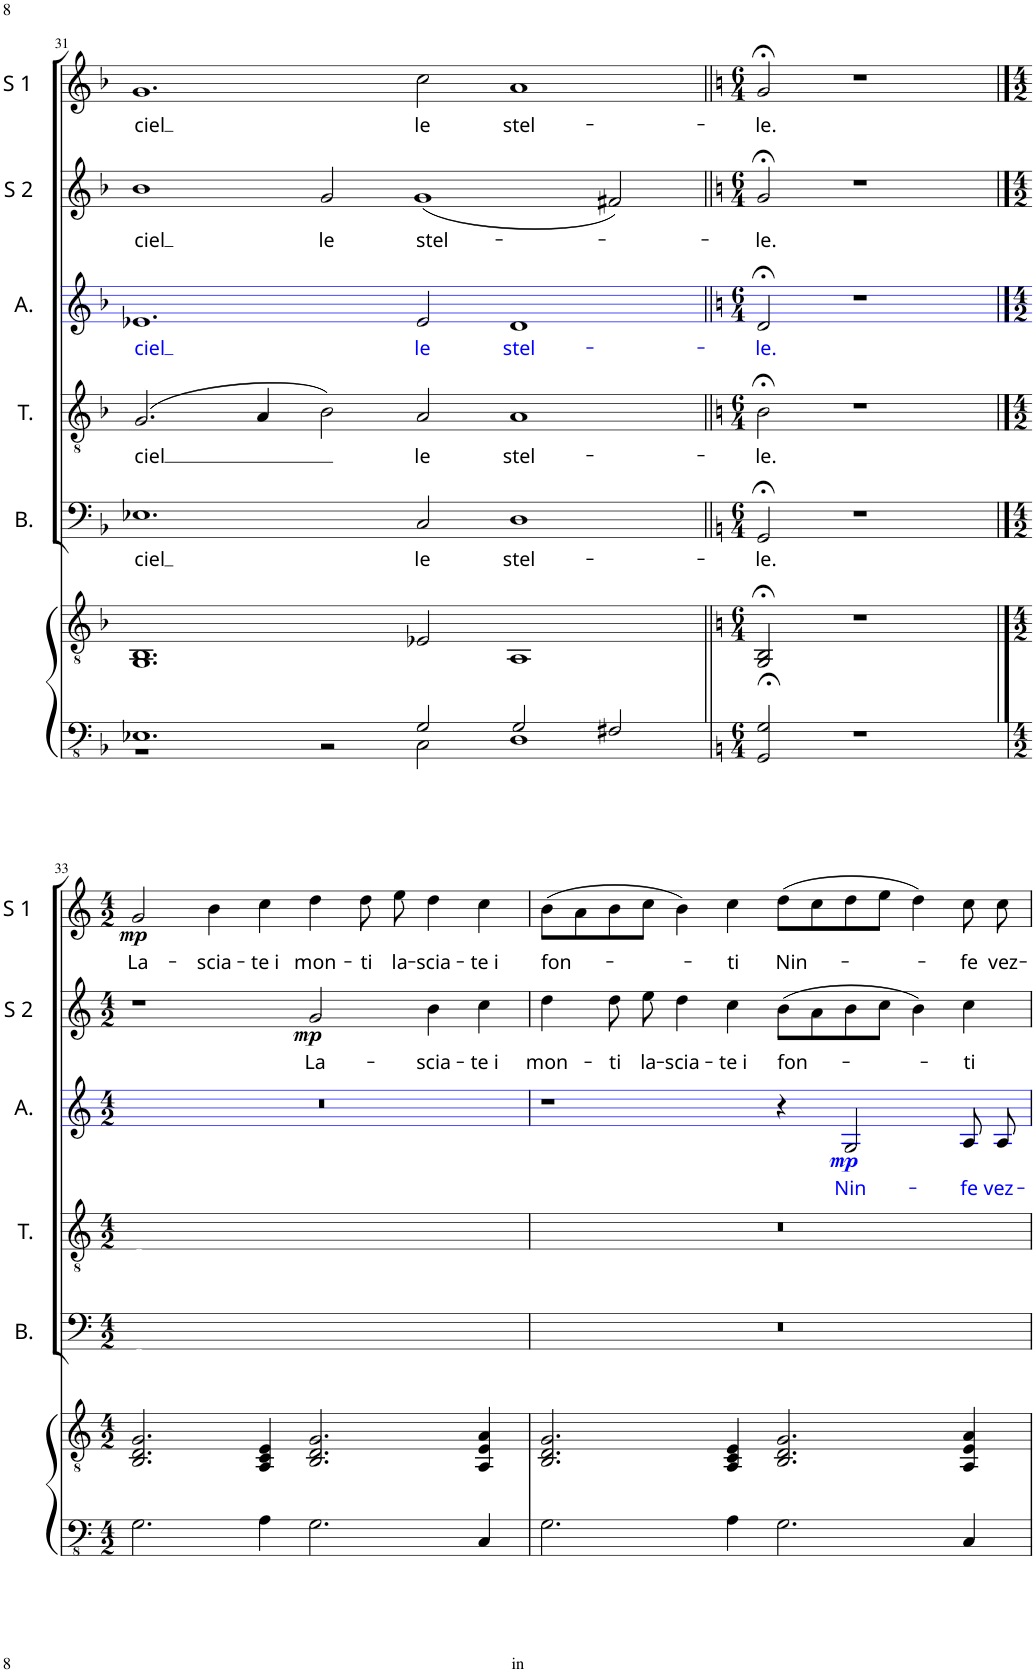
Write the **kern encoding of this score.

**kern	**kern	**kern	**text	**kern	**text	**kern	**text	**dynam	**kern	**text	**dynam	**kern	**text	**dynam
*part6	*part6	*part5	*part5	*part4	*part4	*part3	*part3	*part3	*part2	*part2	*part2	*part1	*part1	*part1
*staff7	*staff6	*staff5	*staff5	*staff4	*staff4	*staff3	*staff3	*staff3	*staff2	*staff2	*staff2	*staff1	*staff1	*staff1
*I"Piano	*	*I"B.	*	*I"T.	*	*I"A.	*	*	*I"S 2	*	*	*I"S 1	*	*
*I'Pno	*	*I'B.	*	*I'T.	*	*I'A.	*	*	*I'S 2	*	*	*I'S 1	*	*
!!LO:PB:g=z
*clefFv4	*clefGv2	*clefF4	*	*clefGv2	*	*clefG2	*	*	*clefG2	*	*	*clefG2	*	*
*k[b-]	*k[b-]	*k[b-]	*	*k[b-]	*	*k[b-]	*	*	*k[b-]	*	*	*k[b-]	*	*
*M6/2	*M6/2	*M6/2	*	*M6/2	*	*M6/2	*	*	*M6/2	*	*	*M6/2	*	*
=31	=31	=31	=31	=31	=31	=31	=31	=31	=31	=31	=31	=31	=31	=31
*^	*	*	*	*	*	*	*	*	*	*	*	*	*	*
!	!	!	!	!LO:LY:b	!	!LO:LY:b	!	!LO:LY:b:color=#0000FF	!	!	!LO:LY:b	!	!	!LO:LY:b	!
1.EE-X	1r	1.GG 1.BB-	1.E-X	ciel	(2.G/	ciel	1.e-X	ciel	.	1b-	ciel	.	1.g	ciel	.
.	.	.	.	.	4A/	.	.	.	.	.	.	.	.	.	.
!	!	!	!	!	!	!	!	!	!	!	!LO:LY:b	!	!	!	!
.	2r	.	.	.	2B-\)	.	.	.	.	2g/	le	.	.	.	.
!	!	!	!	!LO:LY:b	!	!LO:LY:b	!	!LO:LY:b:color=#0000FF	!	!	!LO:LY:b	!	!	!LO:LY:b	!
2GG/	2CC\	2E-X/	2C/	le	2A/	le	2e-/	le	.	(1g	stel-	.	2cc\	le	.
!	!	!	!	!LO:LY:b	!	!LO:LY:b	!	!LO:LY:b:color=#0000FF	!	!	!	!	!	!LO:LY:b	!
2GG/	1DD	1AA	1D	stel-	1A	stel-	1d	stel-	.	.	.	.	1a	stel-	.
2FF#X/	.	.	.	.	.	.	.	.	.	2f#X/)	.	.	.	.	.
*v	*v	*	*	*	*	*	*	*	*	*	*	*	*	*	*
=32||	=32||	=32||	=32||	=32||	=32||	=32||	=32||	=32||	=32||	=32||	=32||	=32||	=32||	=32||
*k[]	*k[]	*k[]	*	*k[]	*	*k[]	*	*	*k[]	*	*	*k[]	*	*
*M6/4	*M6/4	*M6/4	*	*M6/4	*	*M6/4	*	*	*M6/4	*	*	*M6/4	*	*
!	!	!	!LO:LY:b	!	!LO:LY:b	!	!LO:LY:b:color=#0000FF	!	!	!LO:LY:b	!	!	!LO:LY:b	!
2GGG/;< 2GG/;<	2GG/;< 2BB/;<	2GG;</	-le.	2B;<\	-le.	2d;</	-le.	.	2g;</	-le.	.	2g;</	-le.	.
1r	1r	1r	.	1r	.	1r	.	.	1r	.	.	1r	.	.
!!LO:LB:g=z
==33	==33	==33	==33	==33	==33	==33	==33	==33	==33	==33	==33	==33	==33	==33
*k[]	*k[]	*k[]	*	*k[]	*	*k[]	*	*	*k[]	*	*	*k[]	*	*
*M4/2	*M4/2	*M4/2	*	*M4/2	*	*M4/2	*	*	*M4/2	*	*	*M4/2	*	*
!	!	!	!	!	!	!	!	!	!	!	!	!	!LO:LY:b	!LO:DY:b
2.GG\	2.BB/ 2.D/ 2.G/	0FF!i	.	0D!i	.	0r	.	.	1r	.	.	2g/	La-	mp
!	!	!	!	!	!	!	!	!	!	!	!	!	!LO:LY:b	!
.	.	.	.	.	.	.	.	.	.	.	.	4b\	-scia-	.
!	!	!	!	!	!	!	!	!	!	!	!	!	!LO:LY:b	!
4AA\	4AA/ 4C/ 4E/	.	.	.	.	.	.	.	.	.	.	4cc\	-te i	.
!	!	!	!	!	!	!	!	!	!	!LO:LY:b	!LO:DY:b	!	!LO:LY:b	!
2.GG\	2.BB/ 2.D/ 2.G/	.	.	.	.	.	.	.	2g/	La-	mp	4dd\	mon-	.
!	!	!	!	!	!	!	!	!	!	!	!	!	!LO:LY:b	!
.	.	.	.	.	.	.	.	.	.	.	.	8dd\	-ti	.
!	!	!	!	!	!	!	!	!	!	!	!	!	!LO:LY:b	!
.	.	.	.	.	.	.	.	.	.	.	.	8ee\	la-	.
!	!	!	!	!	!	!	!	!	!	!LO:LY:b	!	!	!LO:LY:b	!
.	.	.	.	.	.	.	.	.	4b\	-scia-	.	4dd\	-scia-	.
!	!	!	!	!	!	!	!	!	!	!LO:LY:b	!	!	!LO:LY:b	!
4CC/	4AA/ 4E/ 4A/	.	.	.	.	.	.	.	4cc\	-te i	.	4cc\	-te i	.
=34	=34	=34	=34	=34	=34	=34	=34	=34	=34	=34	=34	=34	=34	=34
!	!	!	!	!	!	!	!	!	!	!LO:LY:b	!	!	!LO:LY:b	!
2.GG\	2.BB/ 2.D/ 2.G/	0r	.	0r	.	1r	.	.	4dd\	mon-	.	(8b\L	fon-	.
.	.	.	.	.	.	.	.	.	.	.	.	8a\	.	.
!	!	!	!	!	!	!	!	!	!	!LO:LY:b	!	!	!	!
.	.	.	.	.	.	.	.	.	8dd\	-ti	.	8b\	.	.
!	!	!	!	!	!	!	!	!	!	!LO:LY:b	!	!	!	!
.	.	.	.	.	.	.	.	.	8ee\	la-	.	8cc\J	.	.
!	!	!	!	!	!	!	!	!	!	!LO:LY:b	!	!	!	!
.	.	.	.	.	.	.	.	.	4dd\	-scia-	.	4b\)	.	.
!	!	!	!	!	!	!	!	!	!	!LO:LY:b	!	!	!LO:LY:b	!
4AA\	4AA/ 4C/ 4E/	.	.	.	.	.	.	.	4cc\	-te i	.	4cc\	-ti	.
!	!	!	!	!	!	!	!	!	!	!LO:LY:b	!	!	!LO:LY:b	!
2.GG\	2.BB/ 2.D/ 2.G/	.	.	.	.	4r	.	.	(8b\L	fon-	.	(8dd\L	Nin-	.
.	.	.	.	.	.	.	.	.	8a\	.	.	8cc\	.	.
!	!	!	!	!	!	!	!LO:LY:b:color=#0000FF	!LO:DY:b	!	!	!	!	!	!
.	.	.	.	.	.	2G/	Nin-	mp	8b\	.	.	8dd\	.	.
.	.	.	.	.	.	.	.	.	8cc\J	.	.	8ee\J	.	.
.	.	.	.	.	.	.	.	.	4b\)	.	.	4dd\)	.	.
!	!	!	!	!	!	!	!LO:LY:b:color=#0000FF	!	!	!LO:LY:b	!	!	!LO:LY:b	!
4CC/	4AA/ 4E/ 4A/	.	.	.	.	8A/L	-fe	.	4cc\	-ti	.	8cc\	-fe	.
!	!	!	!	!	!	!	!LO:LY:b:color=#0000FF	!	!	!	!	!	!LO:LY:b	!
.	.	.	.	.	.	8A/J	vez-	.	.	.	.	8cc\	vez-	.
=	=	=	=	=	=	=	=	=	=	=	=	=	=	=
*-	*-	*-	*-	*-	*-	*-	*-	*-	*-	*-	*-	*-	*-	*-
